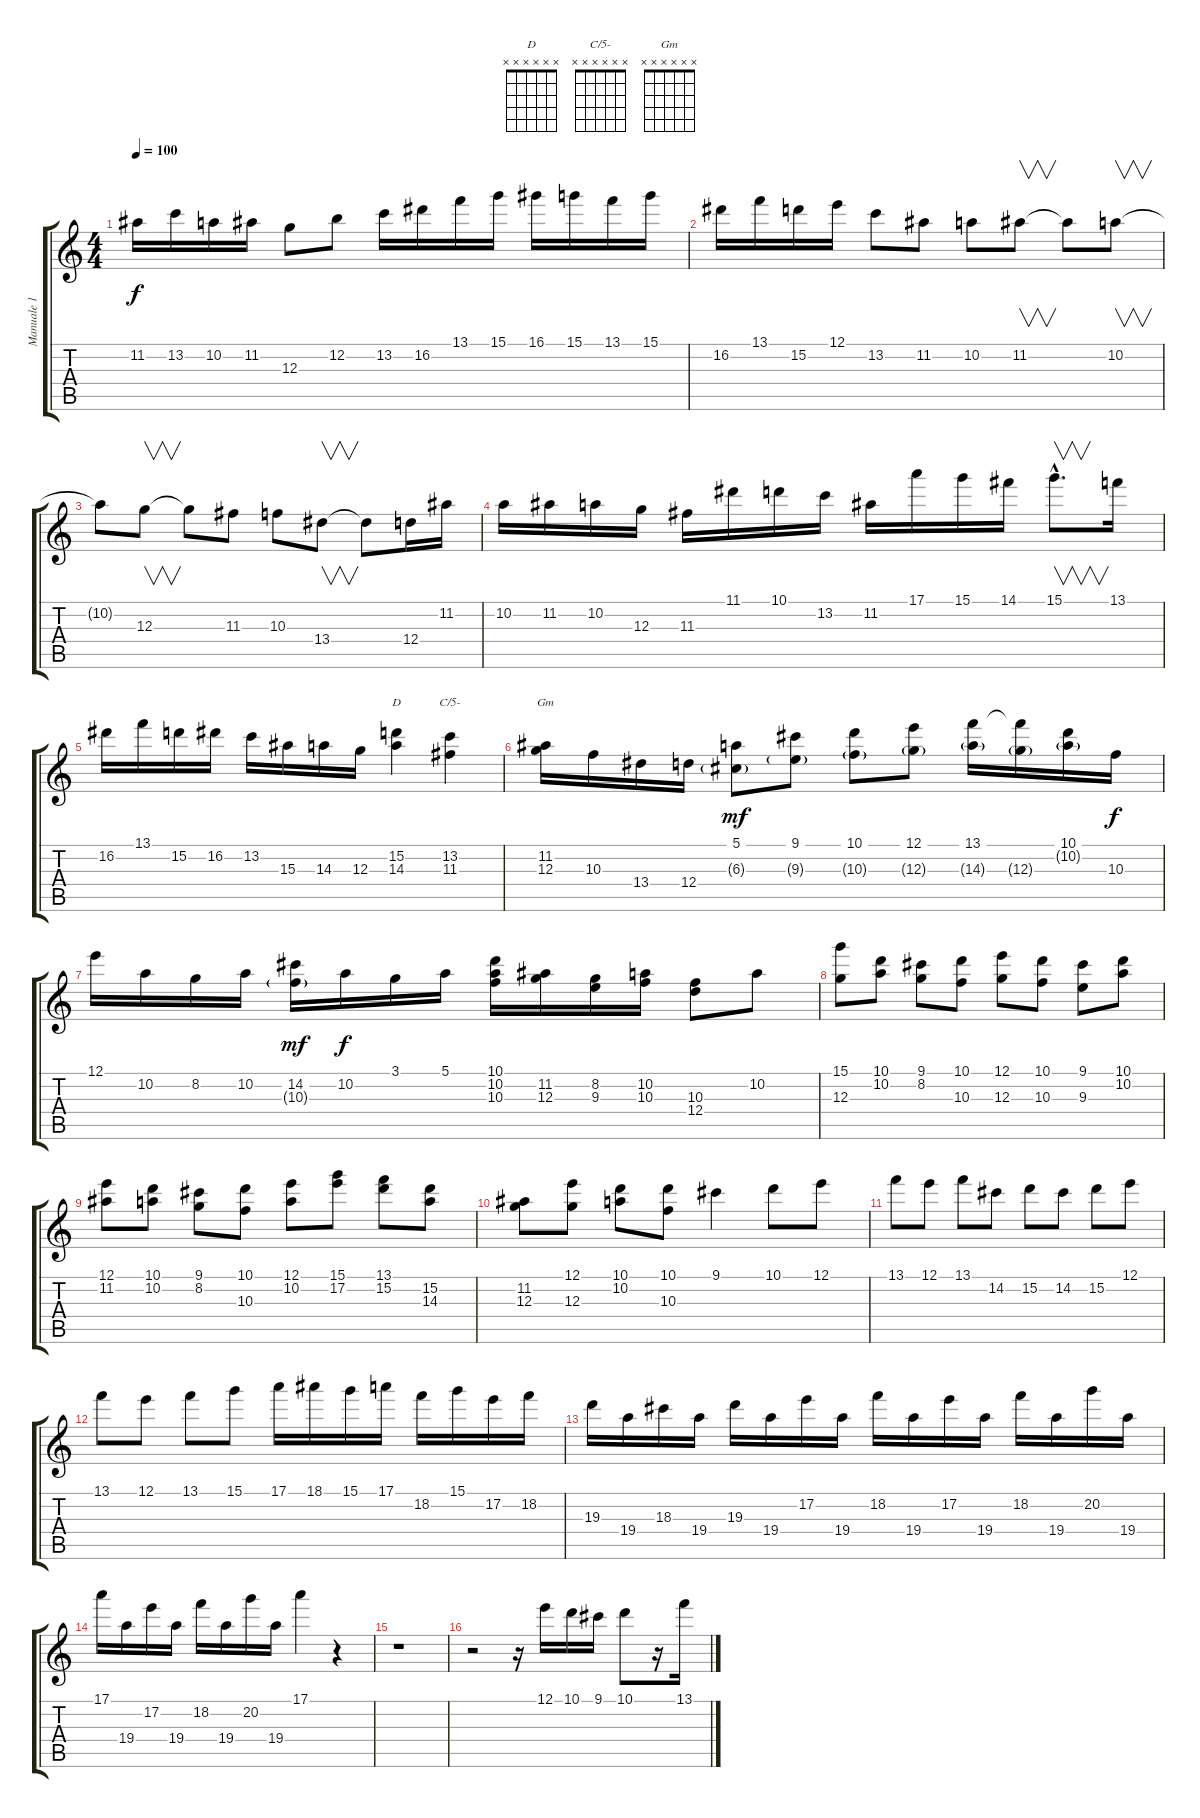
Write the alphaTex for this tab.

\track ("Manuale 1" "Manuale 1") {instrument overdrivenguitar}
\staff {score tabs}
\tuning (E4 B3 G3 D3 A2 E2) {hide}
\chord ("D" x x x x x x) {firstfret 0}
\chord ("C/5-" x x x x x x) {firstfret 0}
\chord ("Gm" x x x x x x) {firstfret 0}
\ts (4 4)
\tempo 100
\clef g2
\ks c
11.2.16{dy f} 13.2.16 10.2.16 11.2.16 12.3.8 12.2.8 13.2.16 16.2.16 13.1.16 15.1.16 16.1.16 15.1.16 13.1.16 15.1.16 |
16.2.16 13.1.16 15.2.16 12.1.16 13.2.8 11.2.8 10.2.8 11.2.8{v} 11.2{t}.8 10.2.8{v} |
10.2{t}.8 12.3.8{v} 12.3{t}.8 11.3.8 10.3.8 13.4.8{v} 13.4{t}.8 12.4.16 11.2.16 |
10.2.16 11.2.16 10.2.16 12.3.16 11.3.16 11.1.16 10.1.16 13.2.16 11.2.16 17.1.16 15.1.16 14.1.16 15.1{hac}.8{v d} 13.1.16 |
16.2.16 13.1.16 15.2.16 16.2.16 13.2.16 15.3.16 14.3.16 12.3.16 (15.2 14.3).4{ch "D"} (13.2 11.3).4{ch "C/5-"} |
(11.2 12.3).16{ch "Gm"} 10.3.16 13.4.16 12.4.16 (5.1 6.3{g}).8{dy mf} (9.1 9.3{g}).8 (10.1 10.3{g}).8 (12.1 12.3{g}).8 (13.1 14.3{g}).16 (13.1{t} 12.3{g}).16 (10.1 10.2{g}).16 10.3.16{dy f} |
12.1.16 10.2.16 8.2.16 10.2.16 (14.2 10.3{g}).16{dy mf} 10.2.16{dy f} 3.1.16 5.1.16 (10.1 10.2 10.3).16 (11.2 12.3).16 (8.2 9.3).16 (10.2 10.3).16 (10.3 12.4).8 10.2.8 |
(15.1 12.3).8 (10.1 10.2).8 (9.1 8.2).8 (10.1 10.3).8 (12.1 12.3).8 (10.1 10.3).8 (9.1 9.3).8 (10.1 10.2).8 |
(12.1 11.2).8 (10.1 10.2).8 (9.1 8.2).8 (10.1 10.3).8 (12.1 10.2).8 (15.1 17.2).8 (13.1 15.2).8 (15.2 14.3).8 |
(11.2 12.3).8 (12.1 12.3).8 (10.1 10.2).8 (10.1 10.3).8 9.1.4 10.1.8 12.1.8 |
13.1.8 12.1.8 13.1.8 14.2.8 15.2.8 14.2.8 15.2.8 12.1.8 |
13.1.8 12.1.8 13.1.8 15.1.8 17.1.16 18.1.16 15.1.16 17.1.16 18.2.16 15.1.16 17.2.16 18.2.16 |
19.3.16 19.4.16 18.3.16 19.4.16 19.3.16 19.4.16 17.2.16 19.4.16 18.2.16 19.4.16 17.2.16 19.4.16 18.2.16 19.4.16 20.2.16 19.4.16 |
17.1.16 19.4.16 17.2.16 19.4.16 18.2.16 19.4.16 20.2.16 19.4.16 17.1.4 r.4 |
r.1 |
r.2 r.16 12.1.16 10.1.16 9.1.16 10.1.8 r.16 13.1.16
